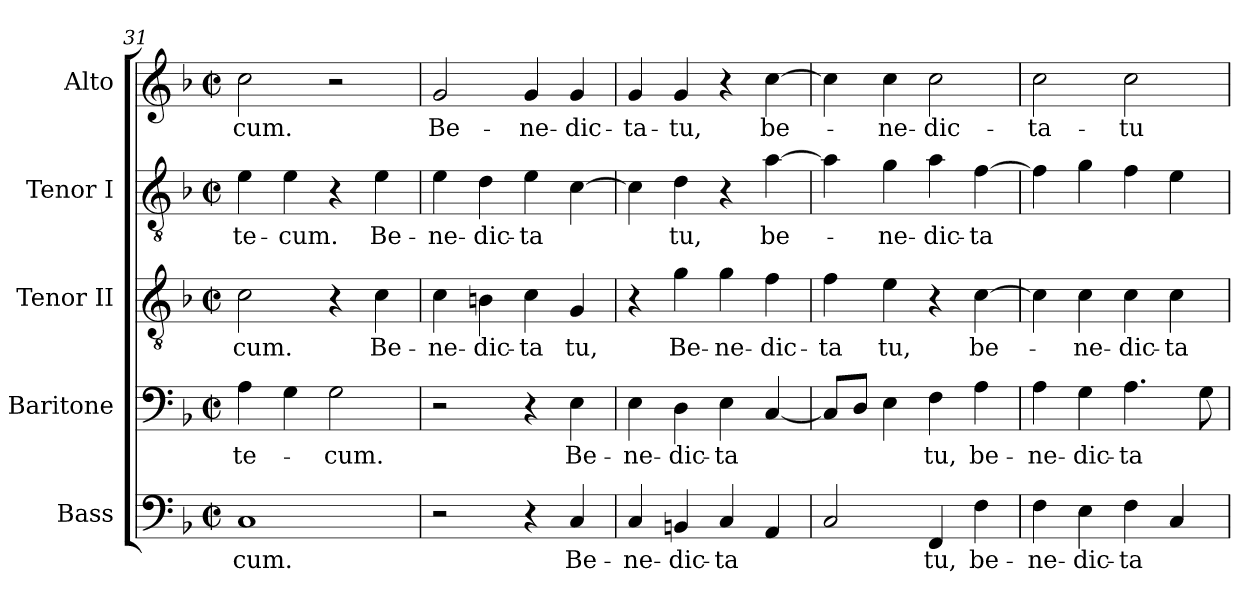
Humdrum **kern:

**kern	**text	**kern	**text	**kern	**text	**kern	**text	**kern	**text
*part5	*part5	*part4	*part4	*part3	*part3	*part2	*part2	*part1	*part1
*staff5	*staff5	*staff4	*staff4	*staff3	*staff3	*staff2	*staff2	*staff1	*staff1
*I"Bass	*	*I"Baritone	*	*I"Tenor II	*	*I"Tenor I	*	*I"Alto	*
*I'B.	*	*I'Bar.	*	*I'T. II	*	*I'T. I	*	*I'A.	*
!!LO:LB:g=z
*clefF4	*	*clefF4	*	*clefGv2	*	*clefGv2	*	*clefG2	*
*	*	*ITrd7c12	*	*ITrd7c12	*	*ITrd7c12	*	*	*
*k[b-]	*	*k[b-]	*	*k[b-]	*	*k[b-]	*	*k[b-]	*
*F:	*	*F:	*	*F:	*	*F:	*	*F:	*
*M2/2	*	*M2/2	*	*M2/2	*	*M2/2	*	*M2/2	*
*met(c|)	*	*met(c|)	*	*met(c|)	*	*met(c|)	*	*met(c|)	*
=31	=31	=31	=31	=31	=31	=31	=31	=31	=31
!	!LO:LY:b:color=#000000	!	!	!	!	!	!	!	!
!	!	!	!LO:LY:b:color=#000000	!	!	!	!	!	!
!	!	!	!	!	!LO:LY:b:color=#000000	!	!	!	!
!	!	!	!	!	!	!	!LO:LY:b:color=#000000	!	!
!	!	!	!	!	!	!	!	!	!LO:LY:b:color=#000000
1Ci	-cum.	4AAi\	te-	2Ci\	-cum.	4Ei\	te-	2cci\	-cum.
!	!	!	!	!	!	!	!LO:LY:b:color=#000000	!	!
.	.	4GGi\	.	.	.	4Ei\	-cum.	.	.
!	!	!	!LO:LY:b:color=#000000	!	!	!	!	!	!
.	.	2GGi\	-cum.	4r	.	4r	.	2r	.
!	!	!	!	!	!LO:LY:b:color=#000000	!	!	!	!
!	!	!	!	!	!	!	!LO:LY:b:color=#000000	!	!
.	.	.	.	4Ci\	Be-	4Ei\	Be-	.	.
=32	=32	=32	=32	=32	=32	=32	=32	=32	=32
!	!	!	!	!	!LO:LY:b:color=#000000	!	!	!	!
!	!	!	!	!	!	!	!LO:LY:b:color=#000000	!	!
!	!	!	!	!	!	!	!	!	!LO:LY:b:color=#000000
2r	.	2r	.	4Ci\	-ne-	4Ei\	-ne-	2gi/	Be-
!	!	!	!	!	!LO:LY:b:color=#000000	!	!	!	!
!	!	!	!	!	!	!	!LO:LY:b:color=#000000	!	!
.	.	.	.	4BBni\	-dic-	4Di\	-dic-	.	.
!	!	!	!	!	!LO:LY:b:color=#000000	!	!	!	!
!	!	!	!	!	!	!	!LO:LY:b:color=#000000	!	!
!	!	!	!	!	!	!	!	!	!LO:LY:b:color=#000000
4r	.	4r	.	4Ci\	-ta	4Ei\	-ta	4gi/	-ne-
!	!LO:LY:b:color=#000000	!	!	!	!	!	!	!	!
!	!	!	!LO:LY:b:color=#000000	!	!	!	!	!	!
!	!	!	!	!	!LO:LY:b:color=#000000	!	!	!	!
!	!	!	!	!	!	!	!	!	!LO:LY:b:color=#000000
4Ci/	Be-	4EEi\	Be-	4GGi/	tu,	[>4Ci\	.	4gi/	-dic-
=33	=33	=33	=33	=33	=33	=33	=33	=33	=33
!	!LO:LY:b:color=#000000	!	!	!	!	!	!	!	!
!	!	!	!LO:LY:b:color=#000000	!	!	!	!	!	!
!	!	!	!	!	!	!	!	!	!LO:LY:b:color=#000000
4Ci/	-ne-	4EEi\	-ne-	4r	.	4Ci\]	.	4gi/	-ta-
!	!LO:LY:b:color=#000000	!	!	!	!	!	!	!	!
!	!	!	!LO:LY:b:color=#000000	!	!	!	!	!	!
!	!	!	!	!	!LO:LY:b:color=#000000	!	!	!	!
!	!	!	!	!	!	!	!LO:LY:b:color=#000000	!	!
!	!	!	!	!	!	!	!	!	!LO:LY:b:color=#000000
4BBni/	-dic-	4DDi\	-dic-	4Gi\	Be-	4Di\	tu,	4gi/	-tu,
!	!LO:LY:b:color=#000000	!	!	!	!	!	!	!	!
!	!	!	!LO:LY:b:color=#000000	!	!	!	!	!	!
!	!	!	!	!	!LO:LY:b:color=#000000	!	!	!	!
4Ci/	-ta	4EEi\	-ta	4Gi\	-ne-	4r	.	4r	.
!	!	!	!	!	!LO:LY:b:color=#000000	!	!	!	!
!	!	!	!	!	!	!	!LO:LY:b:color=#000000	!	!
!	!	!	!	!	!	!	!	!	!LO:LY:b:color=#000000
4AAi/	.	[<4CCi/	.	4Fi\	-dic-	[>4Ai\	be-	[>4cci\	be-
=34	=34	=34	=34	=34	=34	=34	=34	=34	=34
!	!	!	!	!	!LO:LY:b:color=#000000	!	!	!	!
2Ci/	.	8CCi/L]	.	4Fi\	-ta	4Ai\]	.	4cci\]	.
.	.	8DDi/J	.	.	.	.	.	.	.
!	!	!	!	!	!LO:LY:b:color=#000000	!	!	!	!
!	!	!	!	!	!	!	!LO:LY:b:color=#000000	!	!
!	!	!	!	!	!	!	!	!	!LO:LY:b:color=#000000
.	.	4EEi\	.	4Ei\	tu,	4Gi\	-ne-	4cci\	-ne-
!	!LO:LY:b:color=#000000	!	!	!	!	!	!	!	!
!	!	!	!LO:LY:b:color=#000000	!	!	!	!	!	!
!	!	!	!	!	!	!	!LO:LY:b:color=#000000	!	!
!	!	!	!	!	!	!	!	!	!LO:LY:b:color=#000000
4FFi/	tu,	4FFi\	tu,	4r	.	4Ai\	-dic-	2cci\	-dic-
!	!LO:LY:b:color=#000000	!	!	!	!	!	!	!	!
!	!	!	!LO:LY:b:color=#000000	!	!	!	!	!	!
!	!	!	!	!	!LO:LY:b:color=#000000	!	!	!	!
!	!	!	!	!	!	!	!LO:LY:b:color=#000000	!	!
4Fi\	be-	4AAi\	be-	[>4Ci\	be-	[>4Fi\	-ta	.	.
=35	=35	=35	=35	=35	=35	=35	=35	=35	=35
!	!LO:LY:b:color=#000000	!	!	!	!	!	!	!	!
!	!	!	!LO:LY:b:color=#000000	!	!	!	!	!	!
!	!	!	!	!	!	!	!	!	!LO:LY:b:color=#000000
4Fi\	-ne-	4AAi\	-ne-	4Ci\]	.	4Fi\]	.	2cci\	-ta-
!	!LO:LY:b:color=#000000	!	!	!	!	!	!	!	!
!	!	!	!LO:LY:b:color=#000000	!	!	!	!	!	!
!	!	!	!	!	!LO:LY:b:color=#000000	!	!	!	!
4Ei\	-dic-	4GGi\	-dic-	4Ci\	-ne-	4Gi\	.	.	.
!	!LO:LY:b:color=#000000	!	!	!	!	!	!	!	!
!	!	!	!LO:LY:b:color=#000000	!	!	!	!	!	!
!	!	!	!	!	!LO:LY:b:color=#000000	!	!	!	!
!	!	!	!	!	!	!	!	!	!LO:LY:b:color=#000000
4Fi\	-ta	4.AAi\	-ta	4Ci\	-dic-	4Fi\	.	2cci\	-tu
!	!	!	!	!	!LO:LY:b:color=#000000	!	!	!	!
4Ci/	.	.	.	4Ci\	-ta	4Ei\	.	.	.
.	.	8GGi\	.	.	.	.	.	.	.
=	=	=	=	=	=	=	=	=	=
*-	*-	*-	*-	*-	*-	*-	*-	*-	*-
